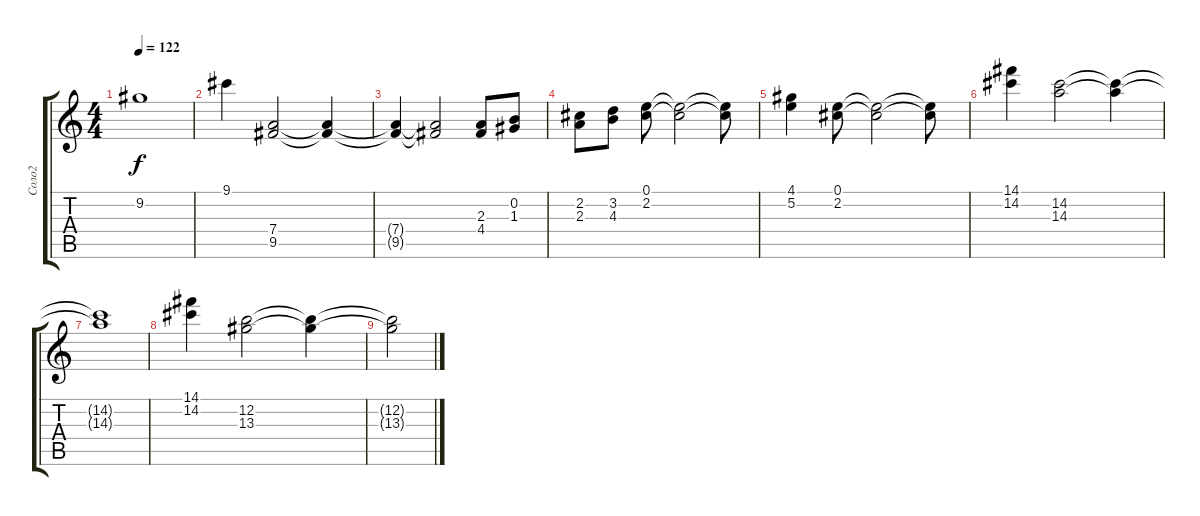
\track ("Соло2" "Соло2") {instrument overdrivenguitar}
\staff {score tabs}
\tuning (E4 B3 G3 D3 A2 E2) {hide}
\ts (4 4)
\tempo 122
\clef g2
\ks c
9.2{t}.1{dy f} |
9.1.4 (7.4 9.5).2 (7.4{t} 9.5{t}).4 |
(7.4{t} 9.5{t}).4 (7.4{t} 9.5{t}).2 (2.3 4.4).8 (0.2 1.3).8 |
(2.2 2.3).8 (3.2 4.3).8 (0.1 2.2).8 (0.1{t} 2.2{t}).2 (0.1{t} 2.2{t}).8 |
(4.1 5.2).4 (0.1 2.2).8 (0.1{t} 2.2{t}).2 (0.1{t} 2.2{t}).8 |
(14.1 14.2).4 (14.2 14.3).2 (14.2{t} 14.3{t}).4 |
(14.2{t} 14.3{t}).1 |
(14.1 14.2).4 (12.2 13.3).2 (12.2{t} 13.3{t}).4 |
(12.2{t} 13.3{t}).2
